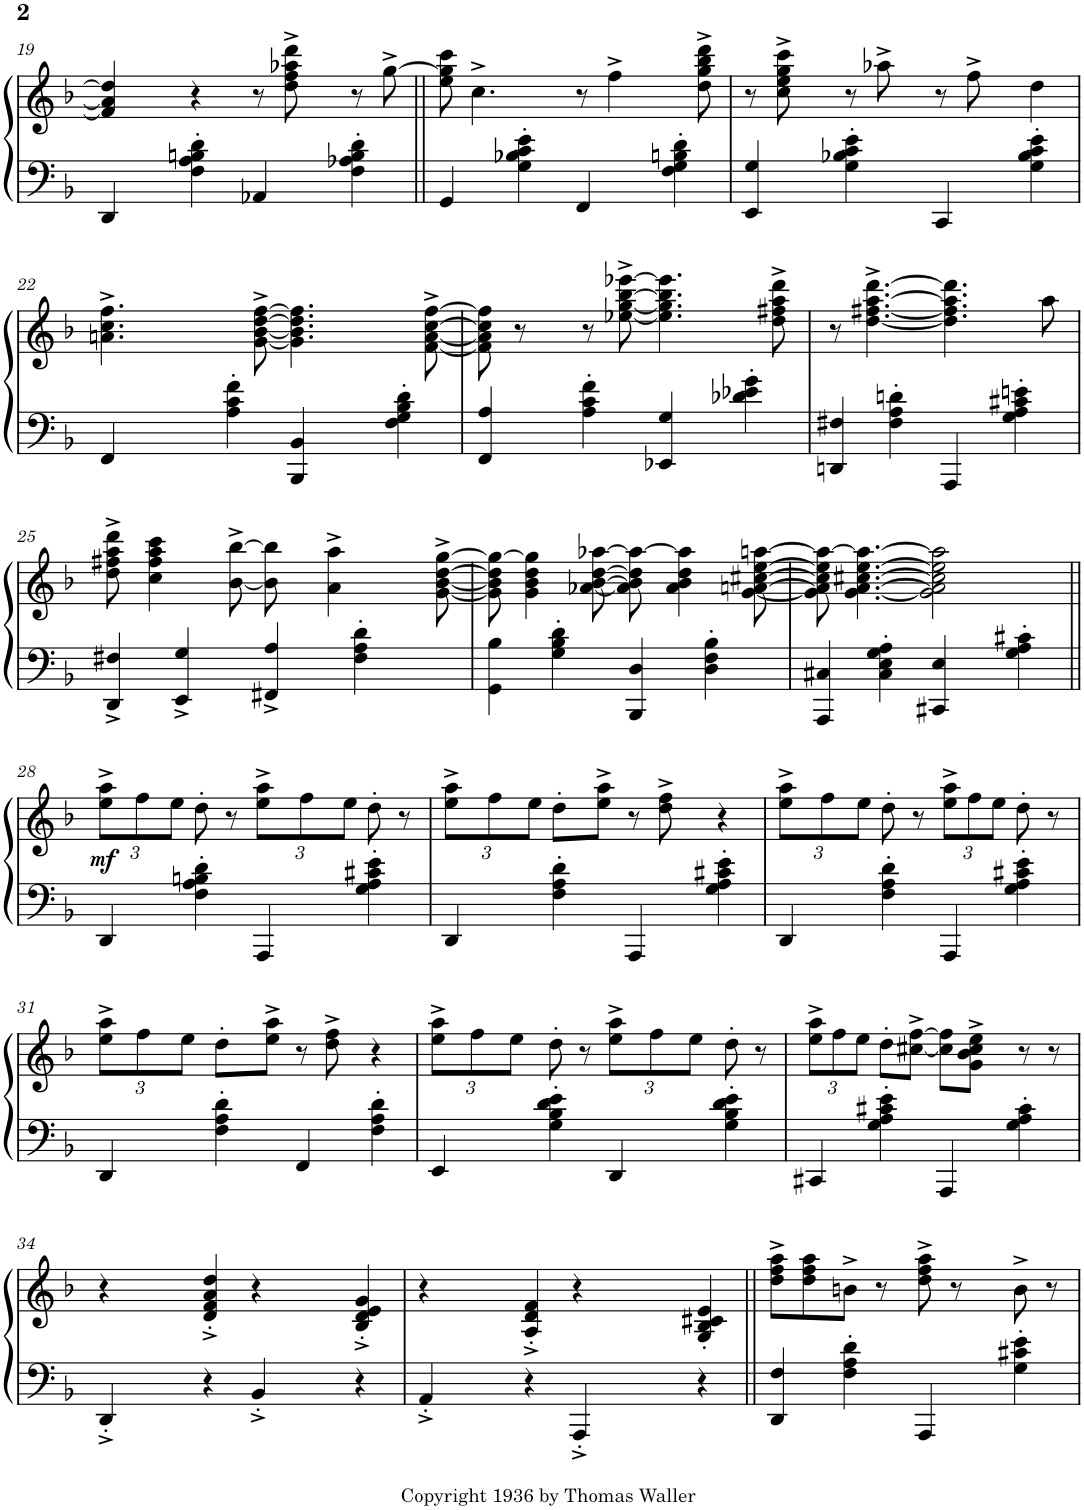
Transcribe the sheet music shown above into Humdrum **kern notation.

**kern	**kern	**dynam
*part1	*part1	*part1
*staff2	*staff1	*staff1/2
*I"Piano	*	*
*I'Pno.	*	*
!!LO:PB:g=z
*clefF4	*clefG2	*
*k[b-]	*k[b-]	*
*M4/4	*M4/4	*
=19	=19	=19
4DD/	4f/] 4a/] 4dd/]	.
4F\' 4A\' 4Bn\' 4d\'	4r	.
4AA-X/	8r	.
.	8dd\^ 8ff\^ 8aa-X\^ 8ddd\^	.
4F\' 4A-X\' 4B\' 4d\'	8r	.
.	[8gg^\	.
=20||	=20||	=20||
4GG/	8ee\ 8gg\] 8ccc\	.
.	4.cc^\	.
4G\' 4B-X\' 4c\' 4e\'	.	.
4FF/	8r	.
.	4ff^\	.
4F\' 4G\' 4Bn\' 4d\'	.	.
.	8dd\^ 8gg\^ 8bb-\^ 8ddd\^	.
=21	=21	=21
4EE/ 4G/	8r	.
.	8cc\^ 8ee\^ 8gg\^ 8ccc\^	.
4G\' 4B-X\' 4c\' 4e\'	8r	.
.	8aa-X^\	.
4CC/	8r	.
.	8ff^\	.
4G\' 4B-\' 4c\' 4e\'	4dd\	.
!!LO:LB:g=z
=22	=22	=22
4FF/	4.an\^ 4.cc\^ 4.ff\^	.
4A\' 4c\' 4f\'	.	.
.	[8g\^ [8b-\^ [8dd\^ [8ff\^	.
4BBB-/ 4BB-/	4.g\] 4.b-\] 4.dd\] 4.ff\]	.
4F\' 4G\' 4B-\' 4d\'	.	.
.	[8f\^ [8a\^ [8cc\^ [8ff\^	.
=23	=23	=23
4FF/ 4A/	8f\] 8a\] 8cc\] 8ff\]	.
.	8r	.
4A\' 4c\' 4f\'	8r	.
.	[8ee-X\^ [8gg\^ [8bb-\^ [8eee-X\^	.
4EE-X/ 4G/	4.ee-\] 4.gg\] 4.bb-\] 4.eee-\]	.
4d-X\' 4e-X\' 4g\'	.	.
.	8dd\^ 8ff#X\^ 8aa\^ 8ddd\^	.
=24	=24	=24
4DDn/ 4F#X/	8r	.
.	[4.dd\^ [4.ff#X\^ [4.aa\^ [4.ddd\^	.
4F#\' 4A\' 4dn\'	.	.
4AAA/	4.dd\] 4.ff#\] 4.aa\] 4.ddd\]	.
4G\' 4A\' 4c#X\' 4en\'	.	.
.	8aa\	.
!!LO:LB:g=z
=25	=25	=25
4DD/^ 4F#X/^	8dd\^ 8ff#X\^ 8aa\^ 8ddd\^	.
.	4cc\ 4ff#\ 4aa\ 4ccc\	.
4EE/^ 4G/^	.	.
.	[8b-\^ [8bb-\^	.
4FF#X/^ 4A/^	8b-\] 8bb-\]	.
.	4a\^ 4aa\^	.
4F#\' 4A\' 4d\'	.	.
.	[8g\^ [8b-\^ [8dd\^ [8gg\^	.
=26	=26	=26
4GG\ 4B-\	8g\] 8b-\] 8dd\] 8gg\_	.
.	4g\ 4b-\ 4dd\ 4gg\]	.
4G\' 4B-\' 4d\'	.	.
.	[8a-X\ [8b-\ [8dd\ [8aa-X\	.
4BBB-/ 4D/	8a-\] 8b-\] 8dd\] 8aa-\_	.
.	4a-\ 4b-\ 4dd\ 4aa-\]	.
4D\' 4F\' 4B-\'	.	.
.	[8g\ [8an\ [8cc#X\ [8ee\ [8aan\	.
=27	=27	=27
4AAA/ 4C#X/	8g\] 8a\] 8cc#\] 8ee\] 8aa\_	.
.	[4.g\ [4.a\ [4.cc#X\ [4.ee\ 4.aa\_	.
4C#\' 4E\' 4G\' 4A\'	.	.
4CC#X/ 4E/	2g\] 2a\] 2cc#\] 2ee\] 2aa\]	.
4G\' 4A\' 4c#X\'	.	.
!!LO:LB:g=z
=28||	=28||	=28||
*	*Xbrackettup	*
!	!	!LO:DY:b
4DD/	12ee\^ 12aa\^L	mf
.	12ff\	.
.	12ee\J	.
4F\' 4A\' 4Bn\' 4d\'	8dd'\	.
.	8r	.
4AAA/	12ee\^ 12aa\^L	.
.	12ff\	.
.	12ee\J	.
4G\' 4A\' 4c#X\' 4e\'	8dd'\	.
.	8r	.
=29	=29	=29
4DD/	12ee\^ 12aa\^L	.
.	12ff\	.
.	12ee\J	.
4F\' 4A\' 4d\'	8dd'\L	.
.	8ee\^ 8aa\^J	.
4AAA/	8r	.
.	8dd\^ 8ff\^	.
4G\' 4A\' 4c#X\' 4e\'	4r	.
=30	=30	=30
4DD/	12ee\^ 12aa\^L	.
.	12ff\	.
.	12ee\J	.
4F\' 4A\' 4d\'	8dd'\	.
.	8r	.
4AAA/	12ee\^ 12aa\^L	.
.	12ff\	.
.	12ee\J	.
4G\' 4A\' 4c#X\' 4e\'	8dd'\	.
.	8r	.
!!LO:LB:g=z
=31	=31	=31
4DD/	12ee\^ 12aa\^L	.
.	12ff\	.
.	12ee\J	.
4F\' 4A\' 4d\'	8dd'\L	.
.	8ee\^ 8aa\^J	.
4FF/	8r	.
.	8dd\^ 8ff\^	.
4F\' 4A\' 4d\'	4r	.
=32	=32	=32
4EE/	12ee\^ 12aa\^L	.
.	12ff\	.
.	12ee\J	.
4G\' 4B-\' 4d\' 4e\'	8dd'\	.
.	8r	.
4DD/	12ee\^ 12aa\^L	.
.	12ff\	.
.	12ee\J	.
4G\' 4B-\' 4d\' 4e\'	8dd'\	.
.	8r	.
=33	=33	=33
4CC#X/	12ee\^ 12aa\^L	.
.	12ff\	.
.	12ee\J	.
4G\' 4A\' 4c#X\' 4e\'	8dd'\L	.
.	[8cc#X\^ [8ff\^J	.
4AAA/	8cc#\] 8ff\]L	.
.	8g\^ 8b-\^ 8cc#\^ 8ee\^J	.
4G\' 4A\' 4c#\'	8r	.
.	8r	.
!!LO:LB:g=z
=34	=34	=34
4DD'^/	4r	.
4r	4d/'^ 4f/'^ 4a/'^ 4dd/'^	.
4BB-'^/	4r	.
4r	4B-/'^ 4d/'^ 4e/'^ 4g/'^	.
=35	=35	=35
4AA'^/	4r	.
4r	4A/'^ 4d/'^ 4f/'^	.
4AAA'^/	4r	.
4r	4G/' 4B-/' 4c#X/' 4e/'	.
=36||	=36||	=36||
4DD/ 4F/	8dd\^ 8ff\^ 8aa\^L	.
.	8dd\ 8ff\ 8aa\	.
4F\' 4A\' 4d\'	8bn^\J	.
.	8r	.
4AAA/	8dd\^ 8ff\^ 8aa\^	.
.	8r	.
4G\' 4c#X\' 4e\'	8b^\	.
.	8r	.
=	=	=
*-	*-	*-
